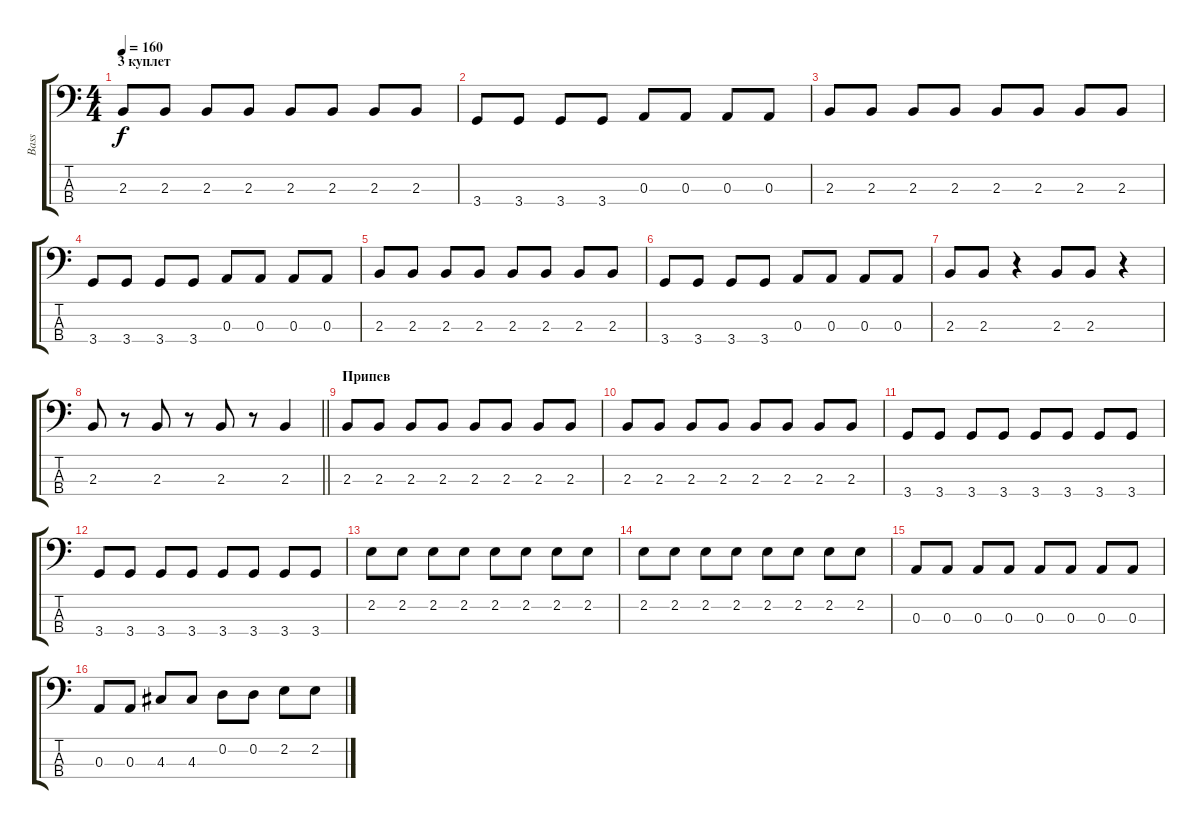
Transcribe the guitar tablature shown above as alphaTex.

\track ("Bass" "Bass") {instrument electricbassfinger}
\staff {score tabs}
\tuning (G2 D2 A1 E1) {hide}
\ts (4 4)
\section ("" "3 куплет")
\tempo 160
\clef f4
\ks c
2.3.8{dy f} 2.3.8 2.3.8 2.3.8 2.3.8 2.3.8 2.3.8 2.3.8 |
3.4.8 3.4.8 3.4.8 3.4.8 0.3.8 0.3.8 0.3.8 0.3.8 |
2.3.8 2.3.8 2.3.8 2.3.8 2.3.8 2.3.8 2.3.8 2.3.8 |
3.4.8 3.4.8 3.4.8 3.4.8 0.3.8 0.3.8 0.3.8 0.3.8 |
2.3.8 2.3.8 2.3.8 2.3.8 2.3.8 2.3.8 2.3.8 2.3.8 |
3.4.8 3.4.8 3.4.8 3.4.8 0.3.8 0.3.8 0.3.8 0.3.8 |
2.3.8 2.3.8 r.4 2.3.8 2.3.8 r.4 |
\barLineRight lightlight
2.3.8 r.8 2.3.8 r.8 2.3.8 r.8 2.3.4 |
\section ("" "Припев")
2.3.8 2.3.8 2.3.8 2.3.8 2.3.8 2.3.8 2.3.8 2.3.8 |
2.3.8 2.3.8 2.3.8 2.3.8 2.3.8 2.3.8 2.3.8 2.3.8 |
3.4.8 3.4.8 3.4.8 3.4.8 3.4.8 3.4.8 3.4.8 3.4.8 |
3.4.8 3.4.8 3.4.8 3.4.8 3.4.8 3.4.8 3.4.8 3.4.8 |
2.2.8 2.2.8 2.2.8 2.2.8 2.2.8 2.2.8 2.2.8 2.2.8 |
2.2.8 2.2.8 2.2.8 2.2.8 2.2.8 2.2.8 2.2.8 2.2.8 |
0.3.8 0.3.8 0.3.8 0.3.8 0.3.8 0.3.8 0.3.8 0.3.8 |
0.3.8 0.3.8 4.3.8 4.3.8 0.2.8 0.2.8 2.2.8 2.2.8
